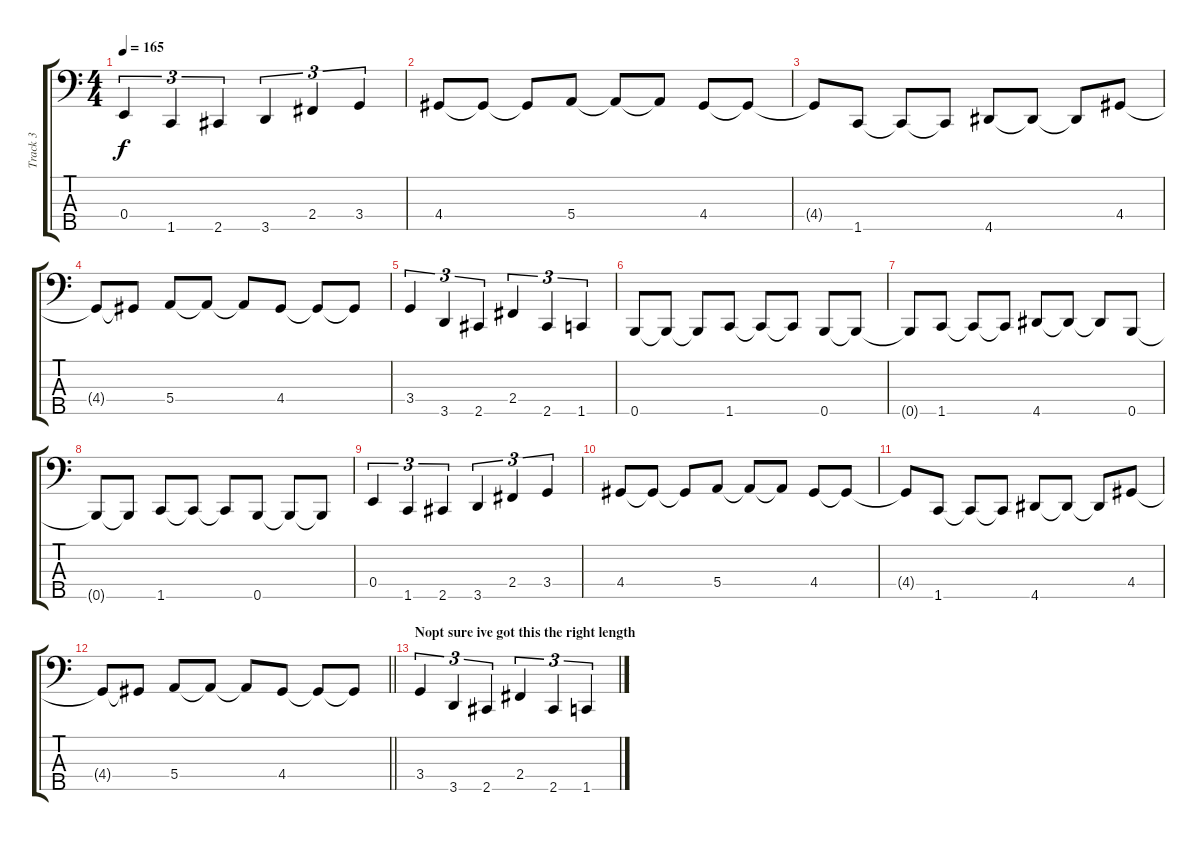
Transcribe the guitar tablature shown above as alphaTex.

\track ("Track 3" "Track 3") {instrument electricbassfinger}
\staff {score tabs}
\tuning (G2 D2 A1 E1 B0) {hide}
\ts (4 4)
\tempo 165
\clef f4
\ks c
0.4.4{tu (3 2) dy f} 1.5.4{tu (3 2)} 2.5.4{tu (3 2)} 3.5.4{tu (3 2)} 2.4.4{tu (3 2)} 3.4.4{tu (3 2)} |
4.4.8 4.4{t}.8 4.4{t}.8 5.4.8 5.4{t}.8 5.4{t}.8 4.4.8 4.4{t}.8 |
4.4{t}.8 1.5.8 1.5{t}.8 1.5{t}.8 4.5.8 4.5{t}.8 4.5{t}.8 4.4.8 |
4.4{t}.8 4.4{t}.8 5.4.8 5.4{t}.8 5.4{t}.8 4.4.8 4.4{t}.8 4.4{t}.8 |
3.4.4{tu (3 2)} 3.5.4{tu (3 2)} 2.5.4{tu (3 2)} 2.4.4{tu (3 2)} 2.5.4{tu (3 2)} 1.5.4{tu (3 2)} |
0.5.8 0.5{t}.8 0.5{t}.8 1.5.8 1.5{t}.8 1.5{t}.8 0.5.8 0.5{t}.8 |
0.5{t}.8 1.5.8 1.5{t}.8 1.5{t}.8 4.5.8 4.5{t}.8 4.5{t}.8 0.5.8 |
0.5{t}.8 0.5{t}.8 1.5.8 1.5{t}.8 1.5{t}.8 0.5.8 0.5{t}.8 0.5{t}.8 |
0.4.4{tu (3 2)} 1.5.4{tu (3 2)} 2.5.4{tu (3 2)} 3.5.4{tu (3 2)} 2.4.4{tu (3 2)} 3.4.4{tu (3 2)} |
4.4.8 4.4{t}.8 4.4{t}.8 5.4.8 5.4{t}.8 5.4{t}.8 4.4.8 4.4{t}.8 |
4.4{t}.8 1.5.8 1.5{t}.8 1.5{t}.8 4.5.8 4.5{t}.8 4.5{t}.8 4.4.8 |
\barLineRight lightlight
4.4{t}.8 4.4{t}.8 5.4.8 5.4{t}.8 5.4{t}.8 4.4.8 4.4{t}.8 4.4{t}.8 |
\section ("" "Nopt sure ive got this the right length")
3.4.4{tu (3 2)} 3.5.4{tu (3 2)} 2.5.4{tu (3 2)} 2.4.4{tu (3 2)} 2.5.4{tu (3 2)} 1.5.4{tu (3 2)}
